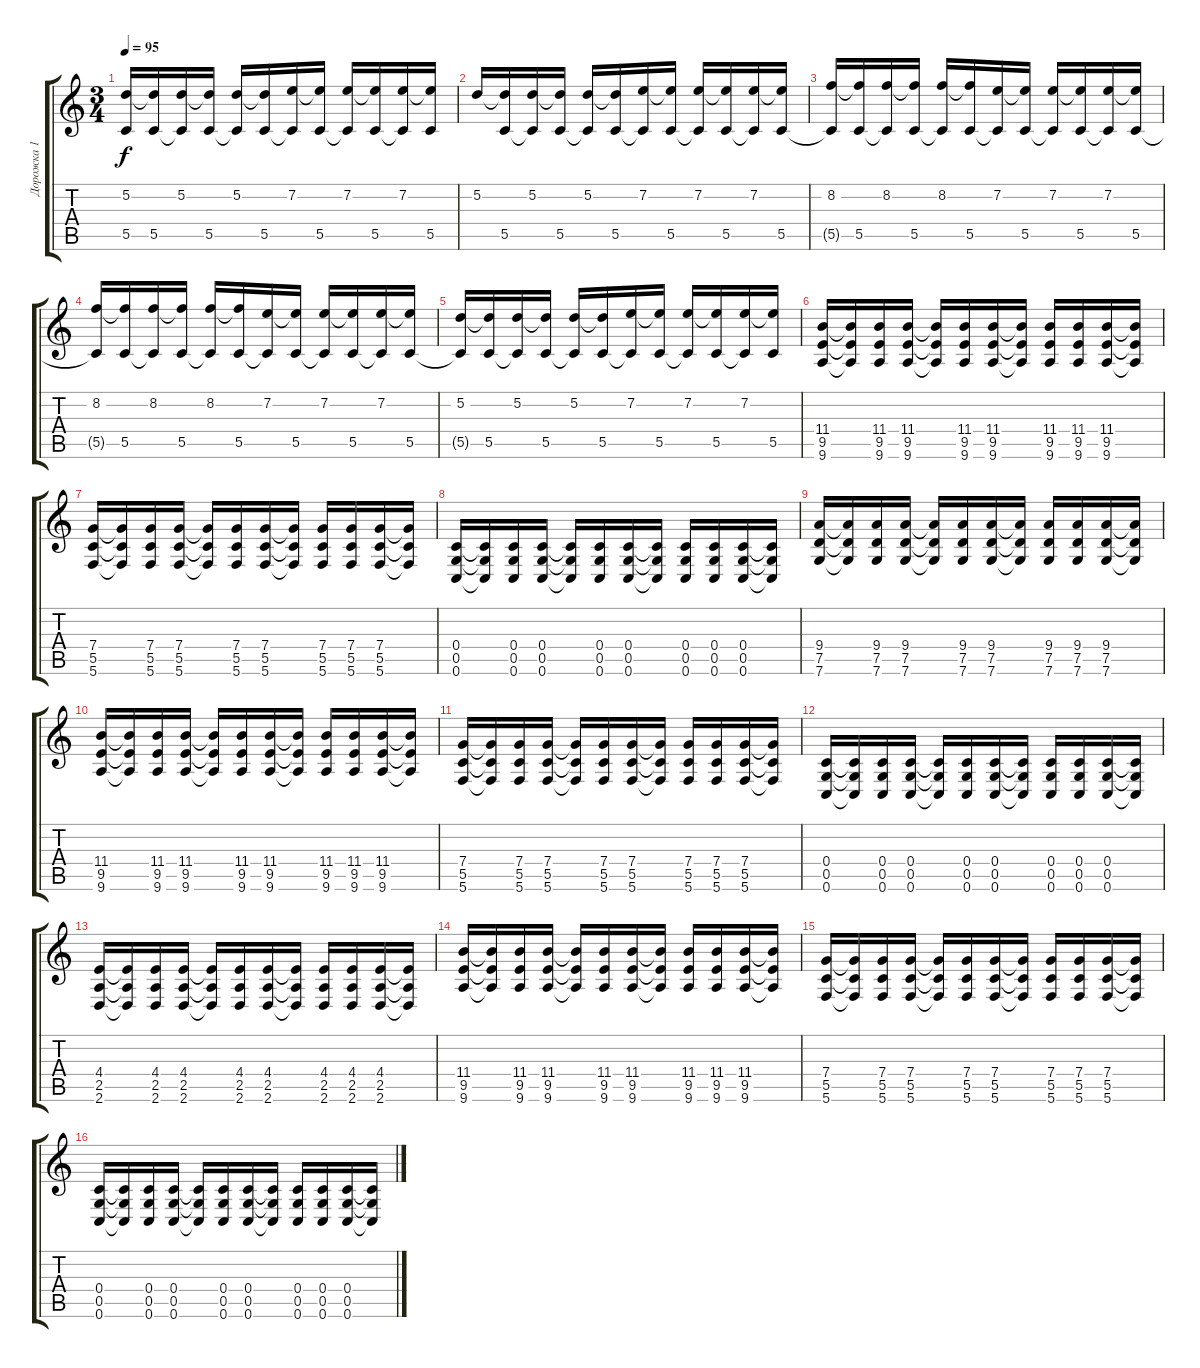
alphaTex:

\track ("Дорожка 1" "Дорожка 1") {instrument acousticguitarsteel}
\staff {score tabs}
\tuning (D4 A3 F3 C3 G2 C2) {hide}
\ts (3 4)
\tempo 95
\clef g2
\ks c
(5.2 5.5{t}).16{dy f} (5.2{t} 5.5).16 (5.2 5.5{t}).16 (5.2{t} 5.5).16 (5.2 5.5{t}).16 (5.2{t} 5.5).16 (7.2 5.5{t}).16 (7.2{t} 5.5).16 (7.2 5.5{t}).16 (7.2{t} 5.5).16 (7.2 5.5{t}).16 (7.2{t} 5.5).16 |
5.2.16 (5.2{t} 5.5).16 (5.2 5.5{t}).16 (5.2{t} 5.5).16 (5.2 5.5{t}).16 (5.2{t} 5.5).16 (7.2 5.5{t}).16 (7.2{t} 5.5).16 (7.2 5.5{t}).16 (7.2{t} 5.5).16 (7.2 5.5{t}).16 (7.2{t} 5.5).16 |
(8.2 5.5{t}).16 (8.2{t} 5.5).16 (8.2 5.5{t}).16 (8.2{t} 5.5).16 (8.2 5.5{t}).16 (8.2{t} 5.5).16 (7.2 5.5{t}).16 (7.2{t} 5.5).16 (7.2 5.5{t}).16 (7.2{t} 5.5).16 (7.2 5.5{t}).16 (7.2{t} 5.5).16 |
(8.2 5.5{t}).16 (8.2{t} 5.5).16 (8.2 5.5{t}).16 (8.2{t} 5.5).16 (8.2 5.5{t}).16 (8.2{t} 5.5).16 (7.2 5.5{t}).16 (7.2{t} 5.5).16 (7.2 5.5{t}).16 (7.2{t} 5.5).16 (7.2 5.5{t}).16 (7.2{t} 5.5).16 |
(5.2 5.5{t}).16 (5.2{t} 5.5).16 (5.2 5.5{t}).16 (5.2{t} 5.5).16 (5.2 5.5{t}).16 (5.2{t} 5.5).16 (7.2 5.5{t}).16 (7.2{t} 5.5).16 (7.2 5.5{t}).16 (7.2{t} 5.5).16 (7.2 5.5{t}).16 (7.2{t} 5.5).16 |
(11.4 9.5 9.6).16{instrument distortionguitar} (11.4{t} 9.5{t} 9.6{t}).16 (11.4 9.5 9.6).16 (11.4 9.5 9.6).16 (11.4{t} 9.5{t} 9.6{t}).16 (11.4 9.5 9.6).16 (11.4 9.5 9.6).16 (11.4{t} 9.5{t} 9.6{t}).16 (11.4 9.5 9.6).16 (11.4 9.5 9.6).16 (11.4 9.5 9.6).16 (11.4{t} 9.5{t} 9.6{t}).16 |
(7.4 5.5 5.6).16 (7.4{t} 5.5{t} 5.6{t}).16 (7.4 5.5 5.6).16 (7.4 5.5 5.6).16 (7.4{t} 5.5{t} 5.6{t}).16 (7.4 5.5 5.6).16 (7.4 5.5 5.6).16 (7.4{t} 5.5{t} 5.6{t}).16 (7.4 5.5 5.6).16 (7.4 5.5 5.6).16 (7.4 5.5 5.6).16 (7.4{t} 5.5{t} 5.6{t}).16 |
(0.4 0.5 0.6).16 (0.4{t} 0.5{t} 0.6{t}).16 (0.4 0.5 0.6).16 (0.4 0.5 0.6).16 (0.4{t} 0.5{t} 0.6{t}).16 (0.4 0.5 0.6).16 (0.4 0.5 0.6).16 (0.4{t} 0.5{t} 0.6{t}).16 (0.4 0.5 0.6).16 (0.4 0.5 0.6).16 (0.4 0.5 0.6).16 (0.4{t} 0.5{t} 0.6{t}).16 |
(9.4 7.5 7.6).16 (9.4{t} 7.5{t} 7.6{t}).16 (9.4 7.5 7.6).16 (9.4 7.5 7.6).16 (9.4{t} 7.5{t} 7.6{t}).16 (9.4 7.5 7.6).16 (9.4 7.5 7.6).16 (9.4{t} 7.5{t} 7.6{t}).16 (9.4 7.5 7.6).16 (9.4 7.5 7.6).16 (9.4 7.5 7.6).16 (9.4{t} 7.5{t} 7.6{t}).16 |
(11.4 9.5 9.6).16 (11.4{t} 9.5{t} 9.6{t}).16 (11.4 9.5 9.6).16 (11.4 9.5 9.6).16 (11.4{t} 9.5{t} 9.6{t}).16 (11.4 9.5 9.6).16 (11.4 9.5 9.6).16 (11.4{t} 9.5{t} 9.6{t}).16 (11.4 9.5 9.6).16 (11.4 9.5 9.6).16 (11.4 9.5 9.6).16 (11.4{t} 9.5{t} 9.6{t}).16 |
(7.4 5.5 5.6).16 (7.4{t} 5.5{t} 5.6{t}).16 (7.4 5.5 5.6).16 (7.4 5.5 5.6).16 (7.4{t} 5.5{t} 5.6{t}).16 (7.4 5.5 5.6).16 (7.4 5.5 5.6).16 (7.4{t} 5.5{t} 5.6{t}).16 (7.4 5.5 5.6).16 (7.4 5.5 5.6).16 (7.4 5.5 5.6).16 (7.4{t} 5.5{t} 5.6{t}).16 |
(0.4 0.5 0.6).16 (0.4{t} 0.5{t} 0.6{t}).16 (0.4 0.5 0.6).16 (0.4 0.5 0.6).16 (0.4{t} 0.5{t} 0.6{t}).16 (0.4 0.5 0.6).16 (0.4 0.5 0.6).16 (0.4{t} 0.5{t} 0.6{t}).16 (0.4 0.5 0.6).16 (0.4 0.5 0.6).16 (0.4 0.5 0.6).16 (0.4{t} 0.5{t} 0.6{t}).16 |
(4.4 2.5 2.6).16 (4.4{t} 2.5{t} 2.6{t}).16 (4.4 2.5 2.6).16 (4.4 2.5 2.6).16 (4.4{t} 2.5{t} 2.6{t}).16 (4.4 2.5 2.6).16 (4.4 2.5 2.6).16 (4.4{t} 2.5{t} 2.6{t}).16 (4.4 2.5 2.6).16 (4.4 2.5 2.6).16 (4.4 2.5 2.6).16 (4.4{t} 2.5{t} 2.6{t}).16 |
(11.4 9.5 9.6).16 (11.4{t} 9.5{t} 9.6{t}).16 (11.4 9.5 9.6).16 (11.4 9.5 9.6).16 (11.4{t} 9.5{t} 9.6{t}).16 (11.4 9.5 9.6).16 (11.4 9.5 9.6).16 (11.4{t} 9.5{t} 9.6{t}).16 (11.4 9.5 9.6).16 (11.4 9.5 9.6).16 (11.4 9.5 9.6).16 (11.4{t} 9.5{t} 9.6{t}).16 |
(7.4 5.5 5.6).16 (7.4{t} 5.5{t} 5.6{t}).16 (7.4 5.5 5.6).16 (7.4 5.5 5.6).16 (7.4{t} 5.5{t} 5.6{t}).16 (7.4 5.5 5.6).16 (7.4 5.5 5.6).16 (7.4{t} 5.5{t} 5.6{t}).16 (7.4 5.5 5.6).16 (7.4 5.5 5.6).16 (7.4 5.5 5.6).16 (7.4{t} 5.5{t} 5.6{t}).16 |
(0.4 0.5 0.6).16 (0.4{t} 0.5{t} 0.6{t}).16 (0.4 0.5 0.6).16 (0.4 0.5 0.6).16 (0.4{t} 0.5{t} 0.6{t}).16 (0.4 0.5 0.6).16 (0.4 0.5 0.6).16 (0.4{t} 0.5{t} 0.6{t}).16 (0.4 0.5 0.6).16 (0.4 0.5 0.6).16 (0.4 0.5 0.6).16 (0.4{t} 0.5{t} 0.6{t}).16
